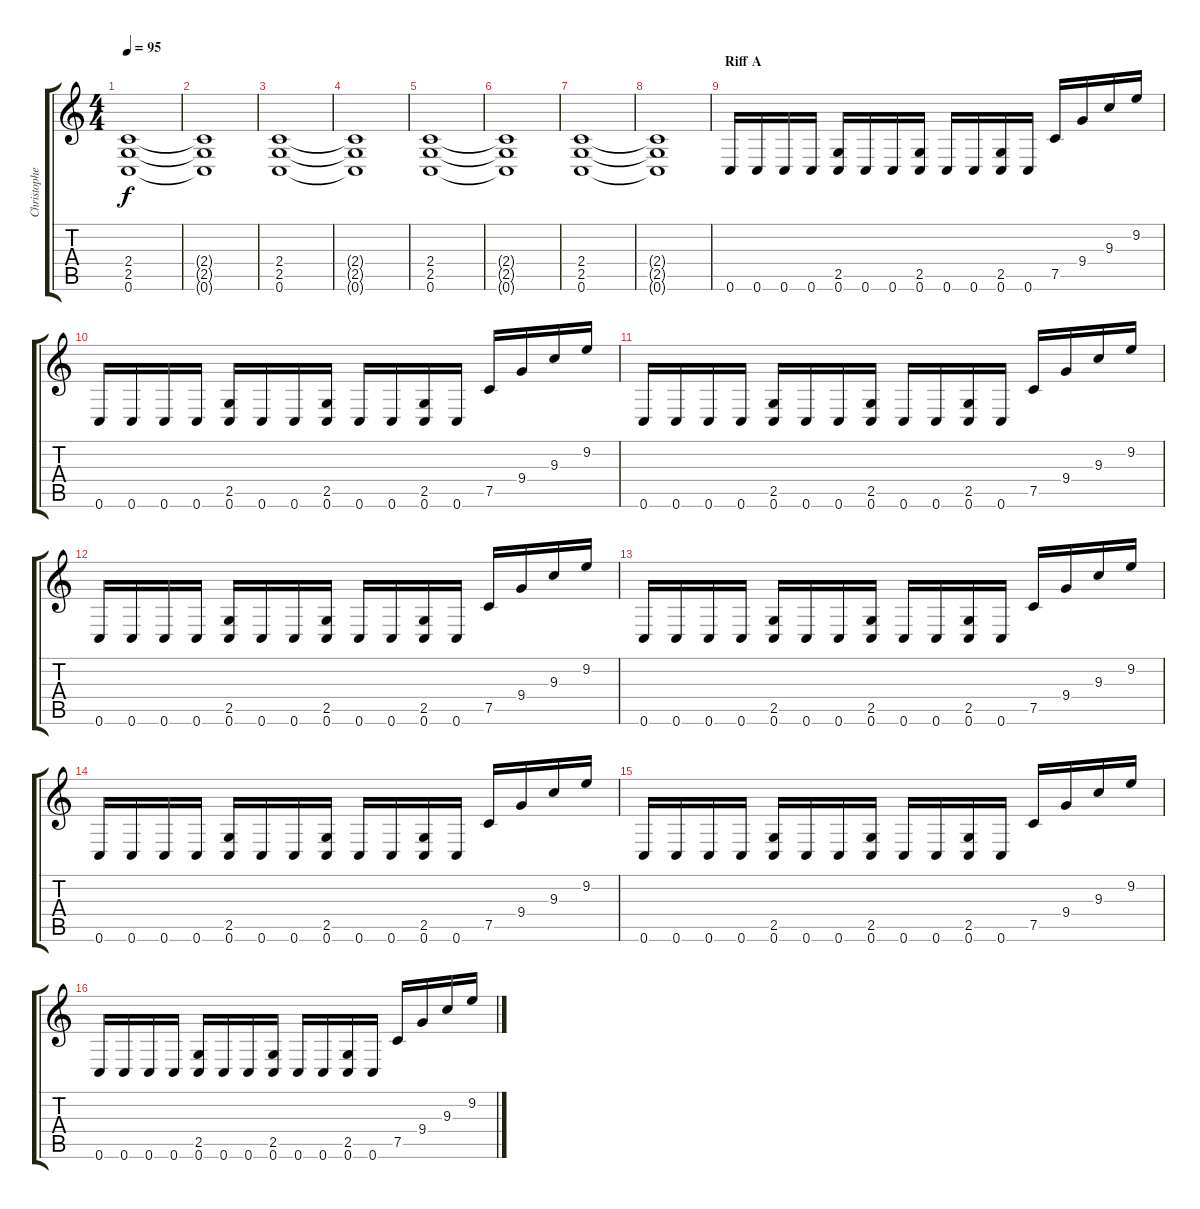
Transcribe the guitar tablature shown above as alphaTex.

\track ("Christopher (R)" "Christophe") {instrument distortionguitar}
\staff {score tabs}
\tuning (C4 G3 Eb3 Bb2 F2 C2) {hide}
\ts (4 4)
\tempo 95
\clef g2
\ks c
(2.4 2.5 0.6).1{dy f} |
(2.4{t} 2.5{t} 0.6{t}).1 |
(2.4 2.5 0.6).1 |
(2.4{t} 2.5{t} 0.6{t}).1 |
(2.4 2.5 0.6).1 |
(2.4{t} 2.5{t} 0.6{t}).1 |
(2.4 2.5 0.6).1 |
(2.4{t} 2.5{t} 0.6{t}).1 |
\section ("" "Riff A")
0.6.16 0.6.16 0.6.16 0.6.16 (2.5 0.6).16 0.6.16 0.6.16 (2.5 0.6).16 0.6.16 0.6.16 (2.5 0.6).16 0.6.16 7.5.16 9.4.16 9.3.16 9.2.16 |
0.6.16 0.6.16 0.6.16 0.6.16 (2.5 0.6).16 0.6.16 0.6.16 (2.5 0.6).16 0.6.16 0.6.16 (2.5 0.6).16 0.6.16 7.5.16 9.4.16 9.3.16 9.2.16 |
0.6.16 0.6.16 0.6.16 0.6.16 (2.5 0.6).16 0.6.16 0.6.16 (2.5 0.6).16 0.6.16 0.6.16 (2.5 0.6).16 0.6.16 7.5.16 9.4.16 9.3.16 9.2.16 |
0.6.16 0.6.16 0.6.16 0.6.16 (2.5 0.6).16 0.6.16 0.6.16 (2.5 0.6).16 0.6.16 0.6.16 (2.5 0.6).16 0.6.16 7.5.16 9.4.16 9.3.16 9.2.16 |
0.6.16 0.6.16 0.6.16 0.6.16 (2.5 0.6).16 0.6.16 0.6.16 (2.5 0.6).16 0.6.16 0.6.16 (2.5 0.6).16 0.6.16 7.5.16 9.4.16 9.3.16 9.2.16 |
0.6.16 0.6.16 0.6.16 0.6.16 (2.5 0.6).16 0.6.16 0.6.16 (2.5 0.6).16 0.6.16 0.6.16 (2.5 0.6).16 0.6.16 7.5.16 9.4.16 9.3.16 9.2.16 |
0.6.16 0.6.16 0.6.16 0.6.16 (2.5 0.6).16 0.6.16 0.6.16 (2.5 0.6).16 0.6.16 0.6.16 (2.5 0.6).16 0.6.16 7.5.16 9.4.16 9.3.16 9.2.16 |
0.6.16 0.6.16 0.6.16 0.6.16 (2.5 0.6).16 0.6.16 0.6.16 (2.5 0.6).16 0.6.16 0.6.16 (2.5 0.6).16 0.6.16 7.5.16 9.4.16 9.3.16 9.2.16
